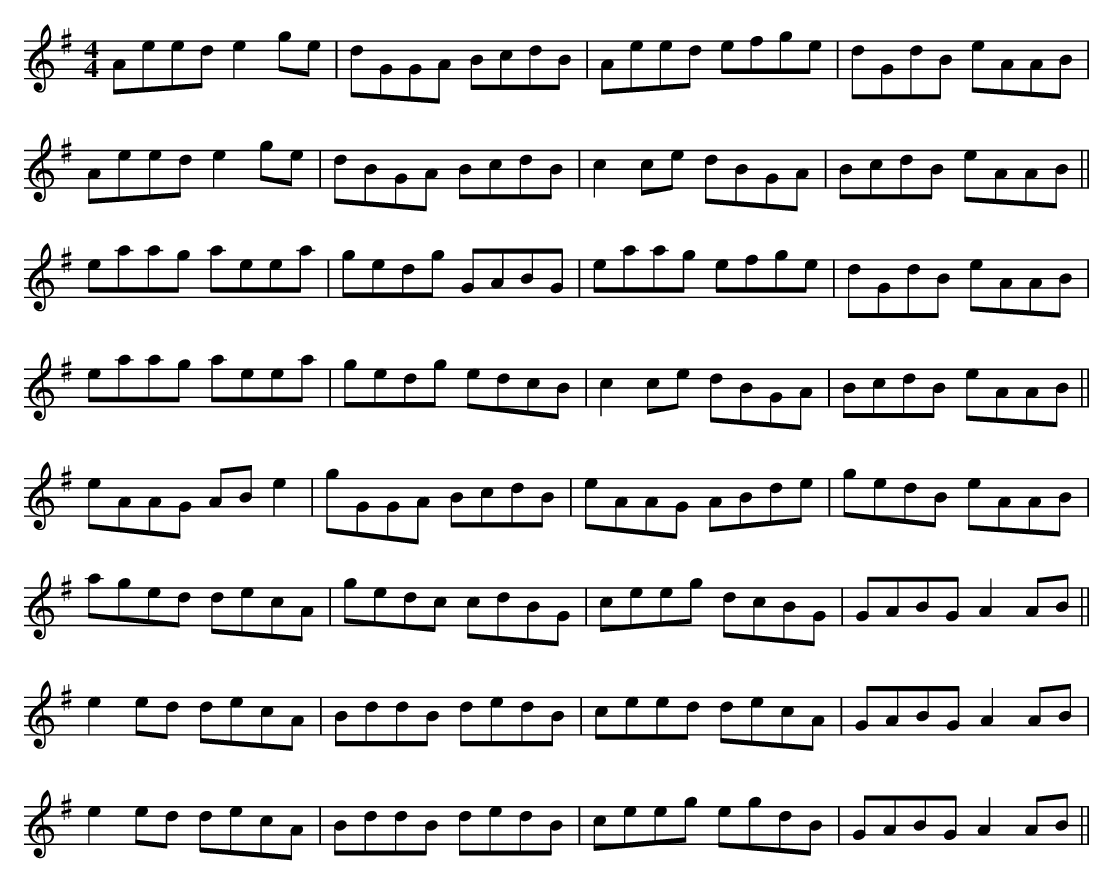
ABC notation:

X:1
M:4/4
K:Ador
Aeed e2 ge|dGGA BcdB|Aeed efge|dGdB eAAB|
Aeed e2 ge|dBGA BcdB|c2 ce dBGA|BcdB eAAB||
eaag aeea|gedg GABG|eaag efge|dGdB eAAB|
eaag aeea|gedg edcB|c2 ce dBGA|BcdB eAAB||
eAAG AB e2|gGGA BcdB|eAAG ABde|gedB eAAB|
aged decA|gedc cdBG|ceeg dcBG|GABG A2 AB||
e2 ed decA|BddB dedB|ceed decA|GABG A2 AB|
e2 ed decA|BddB dedB|ceeg egdB|GABG A2 AB||
